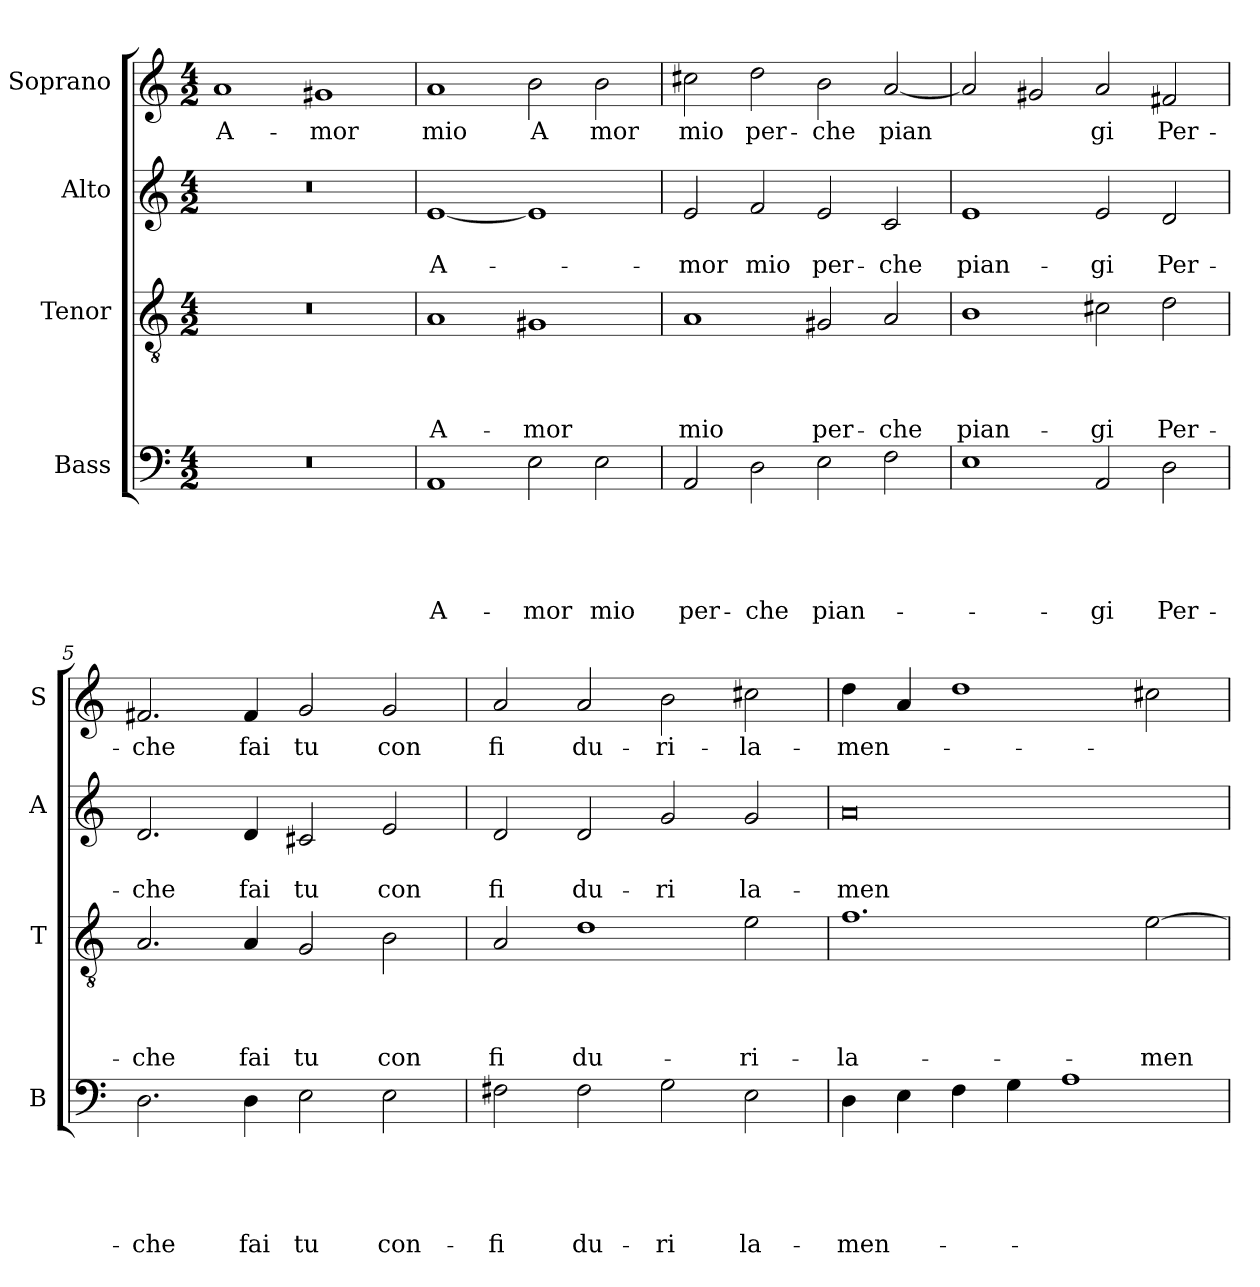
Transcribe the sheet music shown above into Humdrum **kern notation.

**kern	**text	**text	**text	**text	**text	**kern	**text	**text	**text	**text	**kern	**text	**text	**kern	**text
*part4	*part4	*part4	*part4	*part4	*part4	*part3	*part3	*part3	*part3	*part3	*part2	*part2	*part2	*part1	*part1
*staff4	*staff4	*staff4	*staff4	*staff4	*staff4	*staff3	*staff3	*staff3	*staff3	*staff3	*staff2	*staff2	*staff2	*staff1	*staff1
*I"Bass	*	*	*	*	*	*I"Tenor	*	*	*	*	*I"Alto	*	*	*I"Soprano	*
*I'B	*	*	*	*	*	*I'T	*	*	*	*	*I'A	*	*	*I'S	*
*clefF4	*	*	*	*	*	*clefGv2	*	*	*	*	*clefG2	*	*	*clefG2	*
*k[]	*	*	*	*	*	*k[]	*	*	*	*	*k[]	*	*	*k[]	*
*C:	*	*	*	*	*	*C:	*	*	*	*	*C:	*	*	*C:	*
*M4/2	*	*	*	*	*	*M4/2	*	*	*	*	*M4/2	*	*	*M4/2	*
=1	=1	=1	=1	=1	=1	=1	=1	=1	=1	=1	=1	=1	=1	=1	=1
!LO:N:vis=1	!	!	!	!	!	!LO:N:vis=1	!	!	!	!	!LO:N:vis=1	!	!	!	!LO:LY:b
0r	.	.	.	.	.	0r	.	.	.	.	0r	.	.	1a	A-
!	!	!	!	!	!	!	!	!	!	!	!	!	!	!	!LO:LY:b
.	.	.	.	.	.	.	.	.	.	.	.	.	.	1g#X	-mor
=2	=2	=2	=2	=2	=2	=2	=2	=2	=2	=2	=2	=2	=2	=2	=2
!	!	!	!	!	!LO:LY:b	!	!	!	!	!LO:LY:b	!	!	!LO:LY:b	!	!LO:LY:b
1AA	.	.	.	.	A-	1A	.	.	.	A-	[<1e	.	A-	1a	mio
!	!	!	!	!	!LO:LY:b	!	!	!	!	!LO:LY:b	!	!	!	!	!LO:LY:b
2E\	.	.	.	.	-mor	1G#X	.	.	.	-mor	1e]	.	.	2b\	A
!	!	!	!	!	!LO:LY:b	!	!	!	!	!	!	!	!	!	!LO:LY:b
2E\	.	.	.	.	mio	.	.	.	.	.	.	.	.	2b\	mor
=3	=3	=3	=3	=3	=3	=3	=3	=3	=3	=3	=3	=3	=3	=3	=3
!	!	!	!	!	!LO:LY:b	!	!	!	!	!LO:LY:b	!	!	!LO:LY:b	!	!LO:LY:b
2AA/	.	.	.	.	per-	1A	.	.	.	mio	2e/	.	-mor	2cc#X\	mio
!	!	!	!	!	!LO:LY:b	!	!	!	!	!	!	!	!LO:LY:b	!	!LO:LY:b
2D\	.	.	.	.	-che	.	.	.	.	.	2f/	.	mio	2dd\	per-
!	!	!	!	!	!LO:LY:b	!	!	!	!	!LO:LY:b	!	!	!LO:LY:b	!	!LO:LY:b
2E\	.	.	.	.	pian-	2G#X/	.	.	.	per-	2e/	.	per-	2b\	-che
!	!	!	!	!	!	!	!	!	!	!LO:LY:b	!	!	!LO:LY:b	!	!LO:LY:b
2F\	.	.	.	.	.	2A/	.	.	.	-che	2c/	.	-che	[<2a/	pian
!!LO:LB:g=z
=4	=4	=4	=4	=4	=4	=4	=4	=4	=4	=4	=4	=4	=4	=4	=4
!	!	!	!	!	!	!	!	!	!	!LO:LY:b	!	!	!LO:LY:b	!	!
1E	.	.	.	.	.	1B	.	.	.	pian-	1e	.	pian-	2a/]	.
.	.	.	.	.	.	.	.	.	.	.	.	.	.	2g#X/	.
!	!	!	!	!	!LO:LY:b	!	!	!	!	!LO:LY:b	!	!	!LO:LY:b	!	!LO:LY:b
2AA/	.	.	.	.	-gi	2c#X\	.	.	.	-gi	2e/	.	-gi	2a/	gi
!	!	!	!	!	!LO:LY:b	!	!	!	!	!LO:LY:b	!	!	!LO:LY:b	!	!LO:LY:b
2D\	.	.	.	.	Per-	2d\	.	.	.	Per-	2d/	.	Per-	2f#X/	Per-
=5	=5	=5	=5	=5	=5	=5	=5	=5	=5	=5	=5	=5	=5	=5	=5
!	!	!	!	!	!LO:LY:b	!	!	!	!	!LO:LY:b	!	!	!LO:LY:b	!	!LO:LY:b
2.D\	.	.	.	.	-che	2.A/	.	.	.	-che	2.d/	.	-che	2.f#X/	-che
!	!	!	!	!	!LO:LY:b	!	!	!	!	!LO:LY:b	!	!	!LO:LY:b	!	!LO:LY:b
4D\	.	.	.	.	fai	4A/	.	.	.	fai	4d/	.	fai	4f#/	fai
!	!	!	!	!	!LO:LY:b	!	!	!	!	!LO:LY:b	!	!	!LO:LY:b	!	!LO:LY:b
2E\	.	.	.	.	tu	2G/	.	.	.	tu	2c#X/	.	tu	2g/	tu
!	!	!	!	!	!LO:LY:b	!	!	!	!	!LO:LY:b	!	!	!LO:LY:b	!	!LO:LY:b
2E\	.	.	.	.	con-	2B\	.	.	.	con	2e/	.	con	2g/	con
=6	=6	=6	=6	=6	=6	=6	=6	=6	=6	=6	=6	=6	=6	=6	=6
!	!	!	!	!	!LO:LY:b	!	!	!	!	!LO:LY:b	!	!	!LO:LY:b	!	!LO:LY:b
2F#X\	.	.	.	.	-fi	2A/	.	.	.	fi	2d/	.	fi	2a/	fi
!	!	!	!	!	!LO:LY:b	!	!	!	!	!LO:LY:b	!	!	!LO:LY:b	!	!LO:LY:b
2F#\	.	.	.	.	du-	1d	.	.	.	du-	2d/	.	du-	2a/	du-
!	!	!	!	!	!LO:LY:b	!	!	!	!	!	!	!	!LO:LY:b	!	!LO:LY:b
2G\	.	.	.	.	-ri	.	.	.	.	.	2g/	.	-ri	2b\	-ri-
!	!	!	!	!	!LO:LY:b	!	!	!	!	!LO:LY:b	!	!	!LO:LY:b	!	!LO:LY:b
2E\	.	.	.	.	la-	2e\	.	.	.	-ri-	2g/	.	la-	2cc#X\	-la-
!!LO:PB:g=z
=7	=7	=7	=7	=7	=7	=7	=7	=7	=7	=7	=7	=7	=7	=7	=7
!	!	!	!	!	!LO:LY:b	!	!	!	!	!LO:LY:b	!	!	!LO:LY:b	!	!LO:LY:b
4D\	.	.	.	.	-men-	1.f	.	.	.	-la-	0a	.	-men-	4dd\	-men-
4E\	.	.	.	.	.	.	.	.	.	.	.	.	.	4a/	.
4F\	.	.	.	.	.	.	.	.	.	.	.	.	.	1dd	.
4G\	.	.	.	.	.	.	.	.	.	.	.	.	.	.	.
1A	.	.	.	.	.	.	.	.	.	.	.	.	.	.	.
!	!	!	!	!	!	!	!	!	!	!LO:LY:b	!	!	!	!	!
.	.	.	.	.	.	[>2e\	.	.	.	-men-	.	.	.	2cc#X\	.
=	=	=	=	=	=	=	=	=	=	=	=	=	=	=	=
*-	*-	*-	*-	*-	*-	*-	*-	*-	*-	*-	*-	*-	*-	*-	*-
